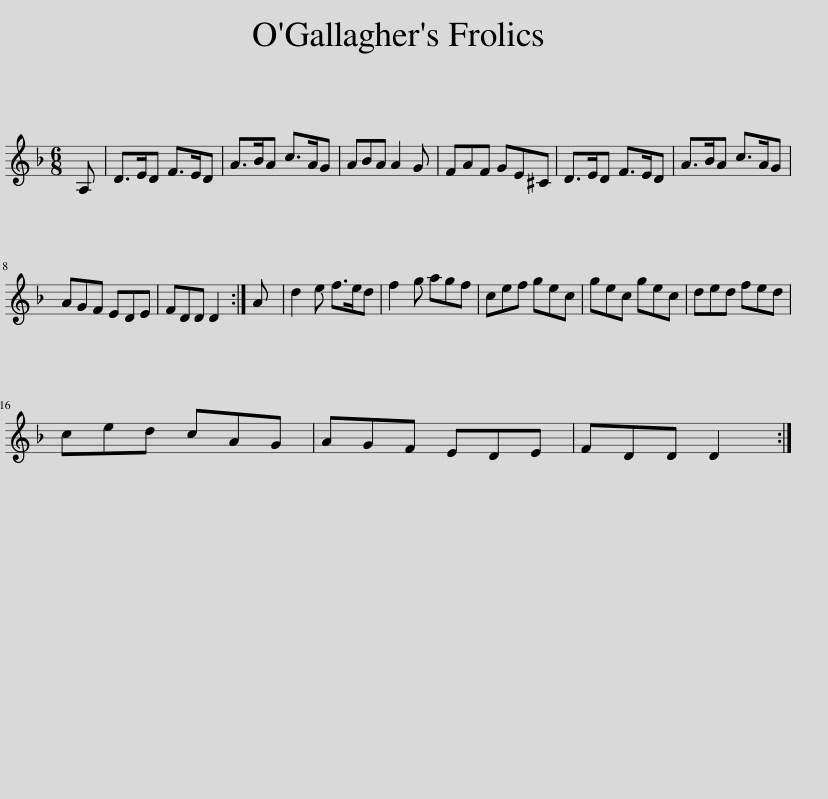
X:1
L:1/8
M:6/8
I:linebreak $
K:Dmin
V:1 treble
V:1
 A, | D>ED F>ED | A>BA c>AG | ABA A2 G | FAF GE^C | %5
 D>ED F>ED | A>BA c>AG |$ AGF EDE | FDD D2 :| A | %10
 d2 e f>ed | f2 g agf | cef gec | gec gec | ded fed |$ %15
 ced cAG | AGF EDE | FDD D2 :| %18
